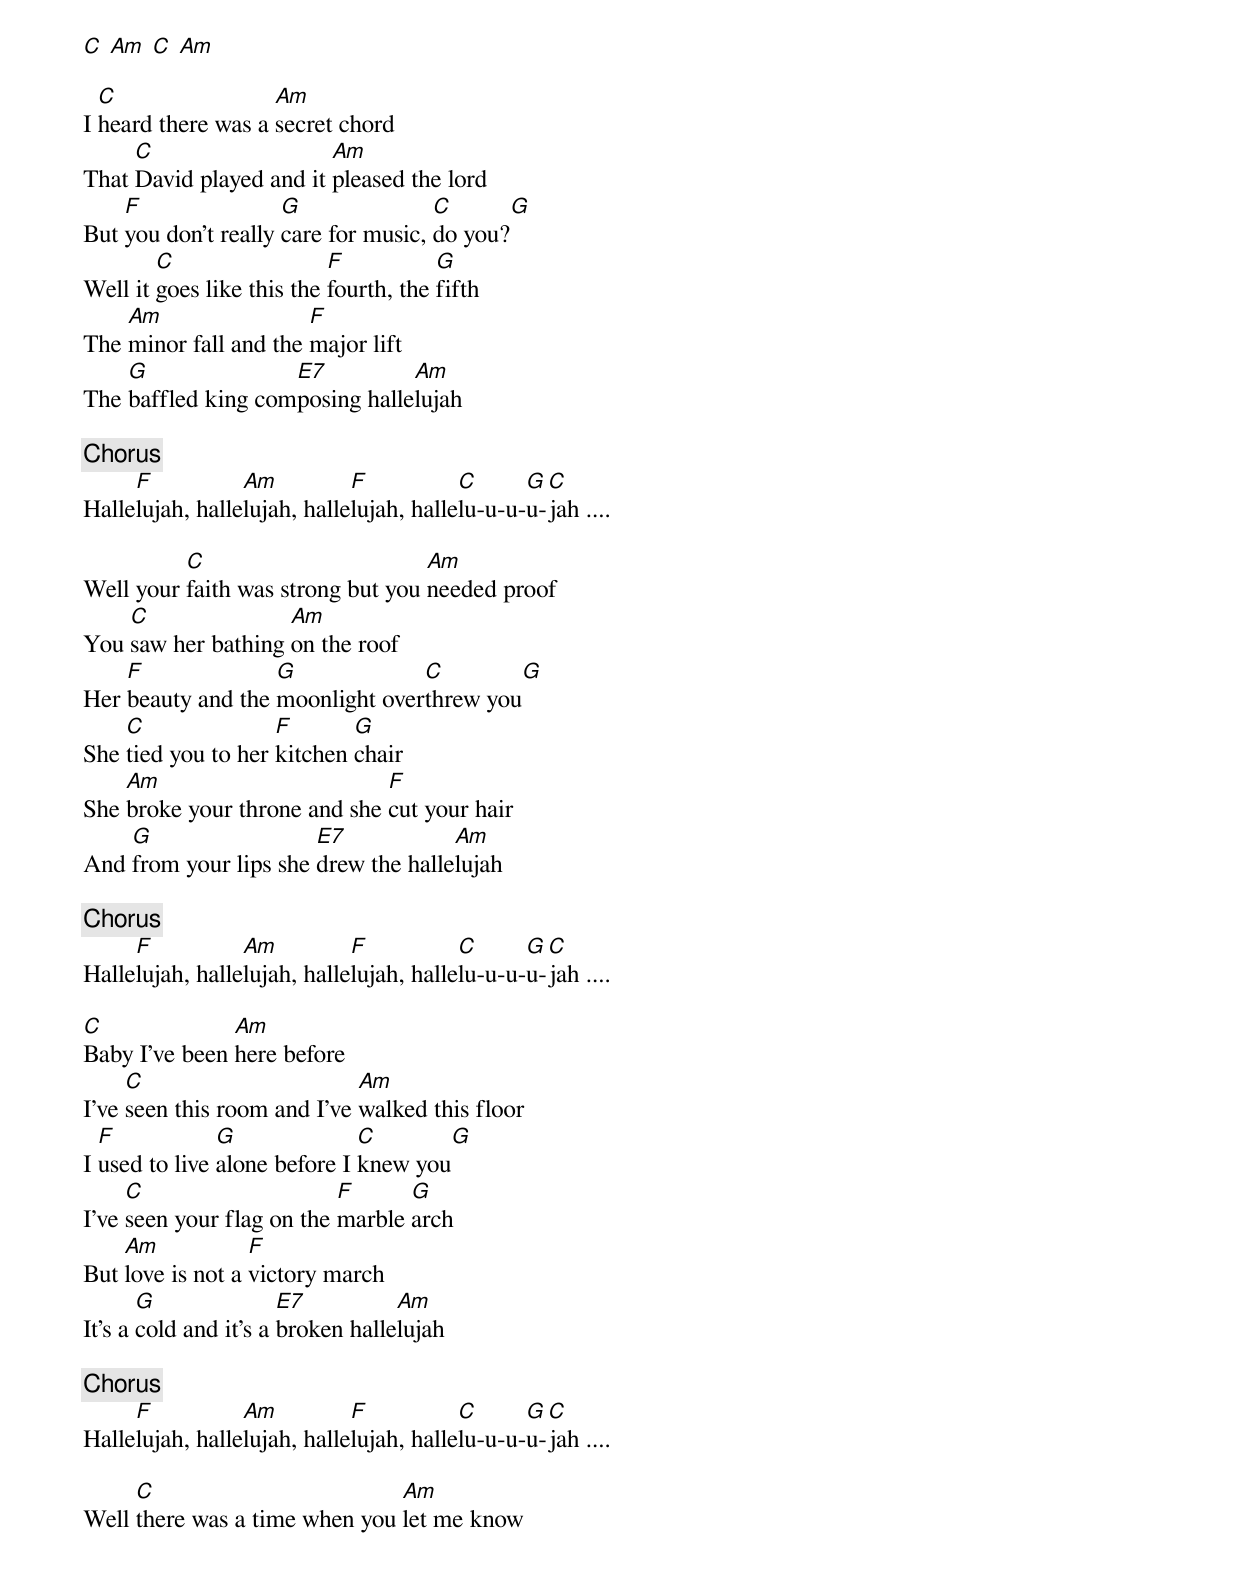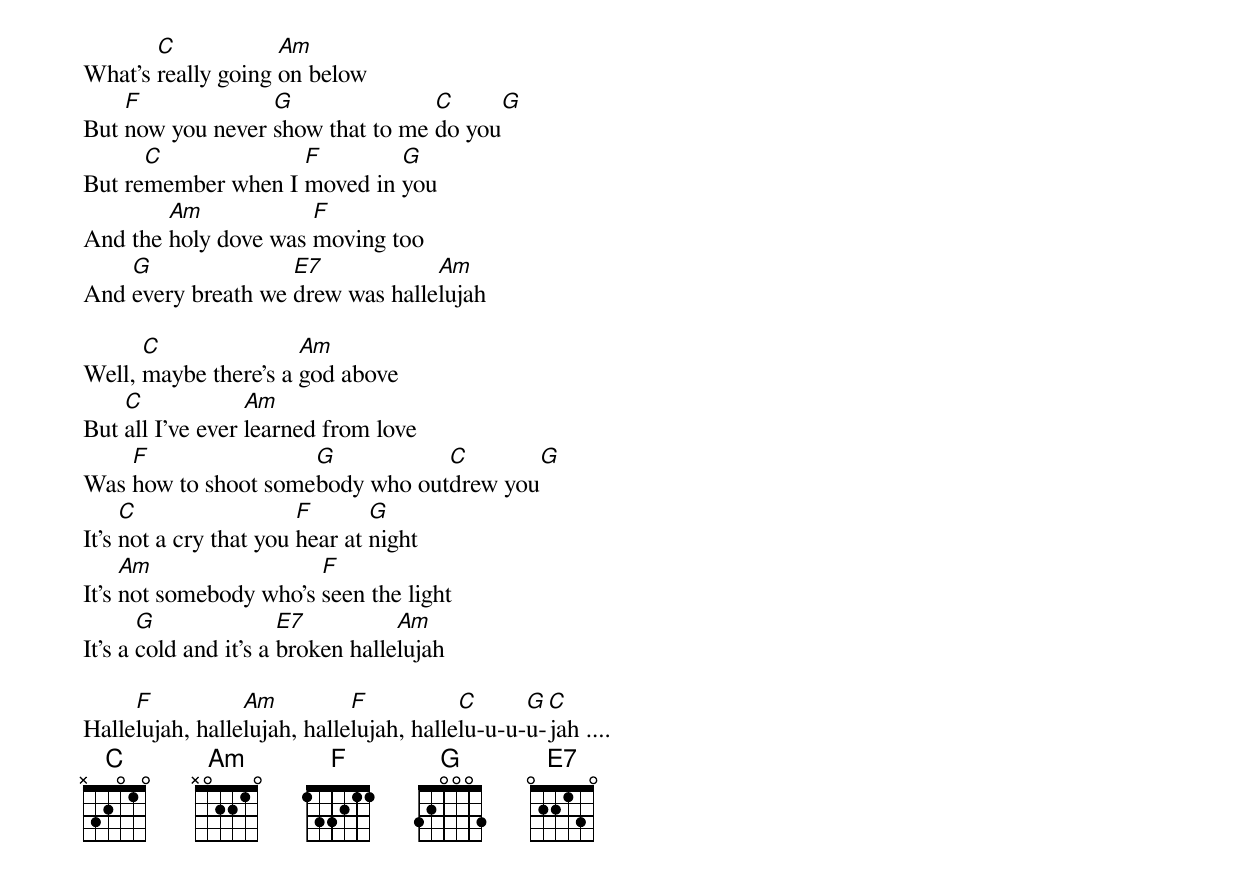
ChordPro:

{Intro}
[C] [Am] [C] [Am]

{Verse 1}
I [C]heard there was a [Am]secret chord
That [C]David played and it [Am]pleased the lord
But [F]you don't really [G]care for music, [C]do you?[G]
Well it [C]goes like this the [F]fourth, the [G]fifth
The [Am]minor fall and the [F]major lift
The [G]baffled king com[E7]posing halle[Am]lujah

{Chorus}
Halle[F]lujah, halle[Am]lujah, halle[F]lujah, halle[C]lu-u-u-[G]u-[C]jah ....

{Verse 2}
Well your [C]faith was strong but you [Am]needed proof
You [C]saw her bathing [Am]on the roof
Her [F]beauty and the [G]moonlight over[C]threw you[G]
She [C]tied you to her [F]kitchen [G]chair
She [Am]broke your throne and she [F]cut your hair
And [G]from your lips she [E7]drew the halle[Am]lujah

{Chorus}
Halle[F]lujah, halle[Am]lujah, halle[F]lujah, halle[C]lu-u-u-[G]u-[C]jah ....

{Verse 3}
[C]Baby I've been [Am]here before
I've [C]seen this room and I've [Am]walked this floor
I [F]used to live [G]alone before I [C]knew you[G]
I've [C]seen your flag on the [F]marble [G]arch
But [Am]love is not a [F]victory march
It's a [G]cold and it's a [E7]broken halle[Am]lujah

{Chorus}
Halle[F]lujah, halle[Am]lujah, halle[F]lujah, halle[C]lu-u-u-[G]u-[C]jah ....

{Verse 4}
Well [C]there was a time when you [Am]let me know
What's [C]really going [Am]on below
But [F]now you never [G]show that to me [C]do you[G]
But re[C]member when I [F]moved in [G]you
And the [Am]holy dove was [F]moving too
And [G]every breath we [E7]drew was halle[Am]lujah

{Verse 5}
Well, [C]maybe there's a [Am]god above
But [C]all I've ever [Am]learned from love
Was [F]how to shoot some[G]body who out[C]drew you[G]
It's [C]not a cry that you [F]hear at [G]night
It's [Am]not somebody who's [F]seen the light
It's a [G]cold and it's a [E7]broken halle[Am]lujah

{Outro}
Halle[F]lujah, halle[Am]lujah, halle[F]lujah, halle[C]lu-u-u-[G]u-[C]jah ....
